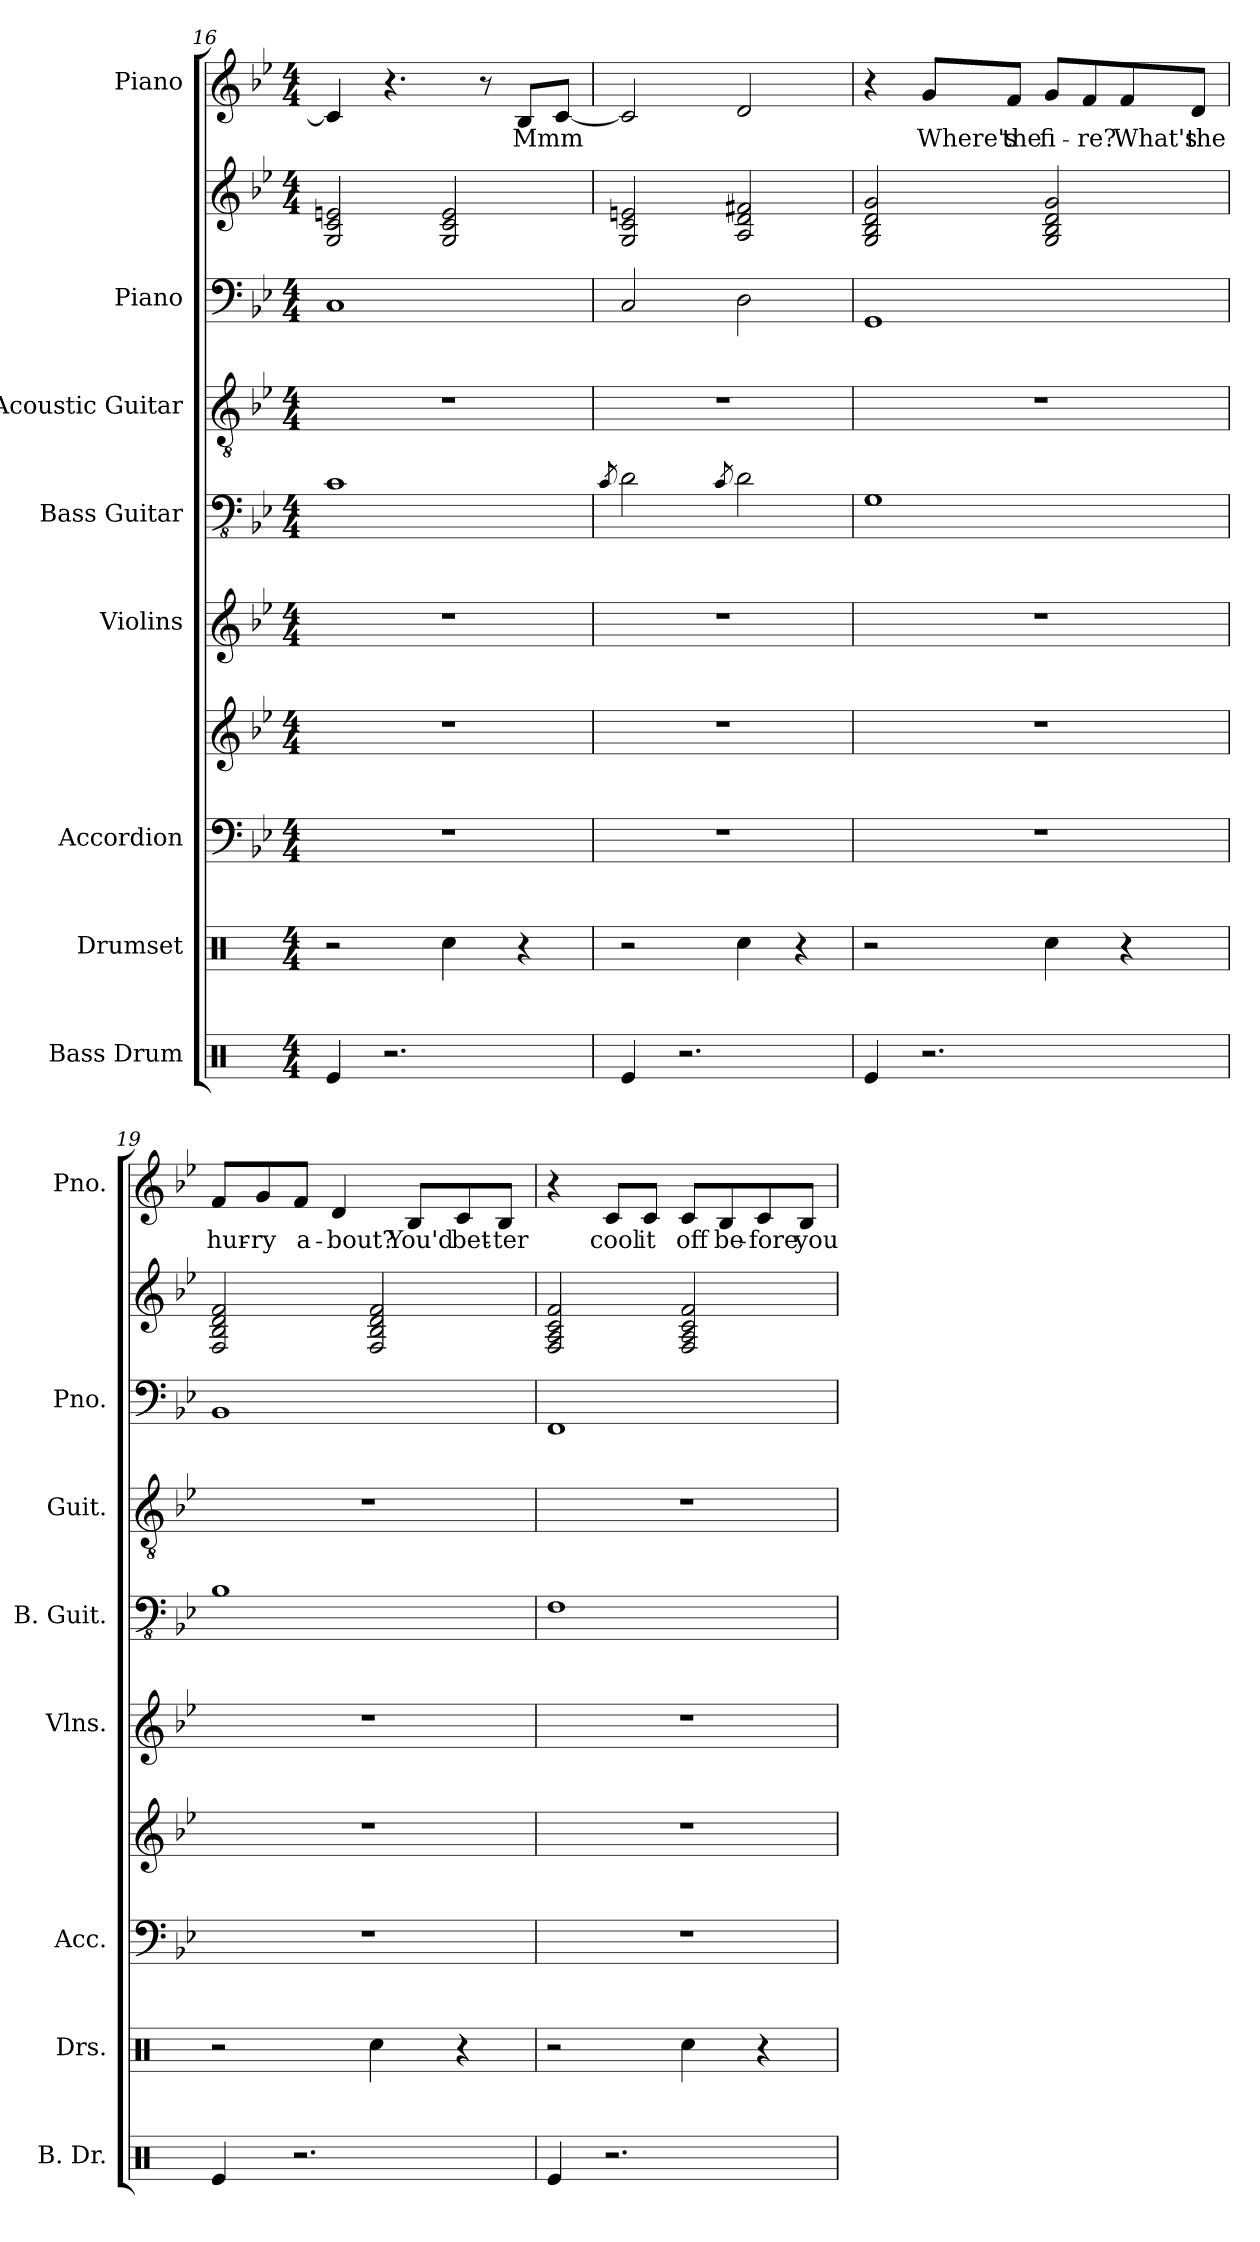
**kern	**kern	**kern	**kern	**kern	**kern	**kern	**kern	**kern	**kern	**text
*part8	*part7	*part6	*part6	*part5	*part4	*part3	*part2	*part2	*part1	*part1
*staff10	*staff9	*staff8	*staff7	*staff6	*staff5	*staff4	*staff3	*staff2	*staff1	*staff1
*I"Bass Drum	*I"Drumset	*I"Accordion	*	*I"Violins	*I"Bass Guitar	*I"Acoustic Guitar	*I"Piano	*	*I"Piano	*
*I'B. Dr.	*I'Drs.	*I'Acc.	*	*I'Vlns.	*I'B. Guit.	*I'Guit.	*I'Pno.	*	*I'Pno.	*
*clefX	*clefX	*clefF4	*clefG2	*clefG2	*clefFv4	*clefGv2	*clefF4	*clefG2	*clefG2	*
*k[]	*k[]	*k[b-e-]	*k[b-e-]	*k[b-e-]	*k[b-e-]	*k[b-e-]	*k[b-e-]	*k[b-e-]	*k[b-e-]	*
*M4/4	*M4/4	*M4/4	*M4/4	*M4/4	*M4/4	*M4/4	*M4/4	*M4/4	*M4/4	*
=16	=16	=16	=16	=16	=16	=16	=16	=16	=16	=16
4Re/	2r	1r	1r	1r	1C	1r	1C	2G/ 2c/ 2en/	4c/]	.
2.r	.	.	.	.	.	.	.	.	4.r	.
.	4Rcc\	.	.	.	.	.	.	2G/ 2c/ 2e/	.	.
.	.	.	.	.	.	.	.	.	8r	.
.	4r	.	.	.	.	.	.	.	8B-/L	Mmm
.	.	.	.	.	.	.	.	.	[8c/J	.
=17	=17	=17	=17	=17	=17	=17	=17	=17	=17	=17
.	.	.	.	.	8qC/	.	.	.	.	.
4Re/	2r	1r	1r	1r	2D\	1r	2C/	2G/ 2c/ 2en/	2c/]	.
2.r	.	.	.	.	.	.	.	.	.	.
.	.	.	.	.	8qC/	.	.	.	.	.
.	4Rcc\	.	.	.	2D\	.	2D\	2A/ 2d/ 2f#X/	2d/	.
.	4r	.	.	.	.	.	.	.	.	.
!!LO:PB:g=z
=18	=18	=18	=18	=18	=18	=18	=18	=18	=18	=18
4Re/	2r	1r	1r	1r	1GG	1r	1GG	2G/ 2B-/ 2d/ 2g/	4r	.
2.r	.	.	.	.	.	.	.	.	8g/L	Where's
.	.	.	.	.	.	.	.	.	8f/J	the
.	4Rcc\	.	.	.	.	.	.	2G/ 2B-/ 2d/ 2g/	8g/L	fi-
.	.	.	.	.	.	.	.	.	8f/	-re?
.	4r	.	.	.	.	.	.	.	8f/	What's
.	.	.	.	.	.	.	.	.	8d/J	the
=19	=19	=19	=19	=19	=19	=19	=19	=19	=19	=19
4Re/	2r	1r	1r	1r	1BB-	1r	1BB-	2F/ 2B-/ 2d/ 2f/	8f/L	hur-
.	.	.	.	.	.	.	.	.	8g/	-ry
2.r	.	.	.	.	.	.	.	.	8f/J	a-
.	.	.	.	.	.	.	.	.	4d/	-bout?
.	4Rcc\	.	.	.	.	.	.	2F/ 2B-/ 2d/ 2f/	.	.
.	.	.	.	.	.	.	.	.	8B-/L	You'd
.	4r	.	.	.	.	.	.	.	8c/	bet-
.	.	.	.	.	.	.	.	.	8B-/J	-ter
=20	=20	=20	=20	=20	=20	=20	=20	=20	=20	=20
4Re/	2r	1r	1r	1r	1FF	1r	1FF	2F/ 2A/ 2c/ 2f/	4r	.
2.r	.	.	.	.	.	.	.	.	8c/L	cool
.	.	.	.	.	.	.	.	.	8c/J	it
.	4Rcc\	.	.	.	.	.	.	2F/ 2A/ 2c/ 2f/	8c/L	off
.	.	.	.	.	.	.	.	.	8B-/	be-
.	4r	.	.	.	.	.	.	.	8c/	-fore
.	.	.	.	.	.	.	.	.	8B-/J	you
=	=	=	=	=	=	=	=	=	=	=
*-	*-	*-	*-	*-	*-	*-	*-	*-	*-	*-
